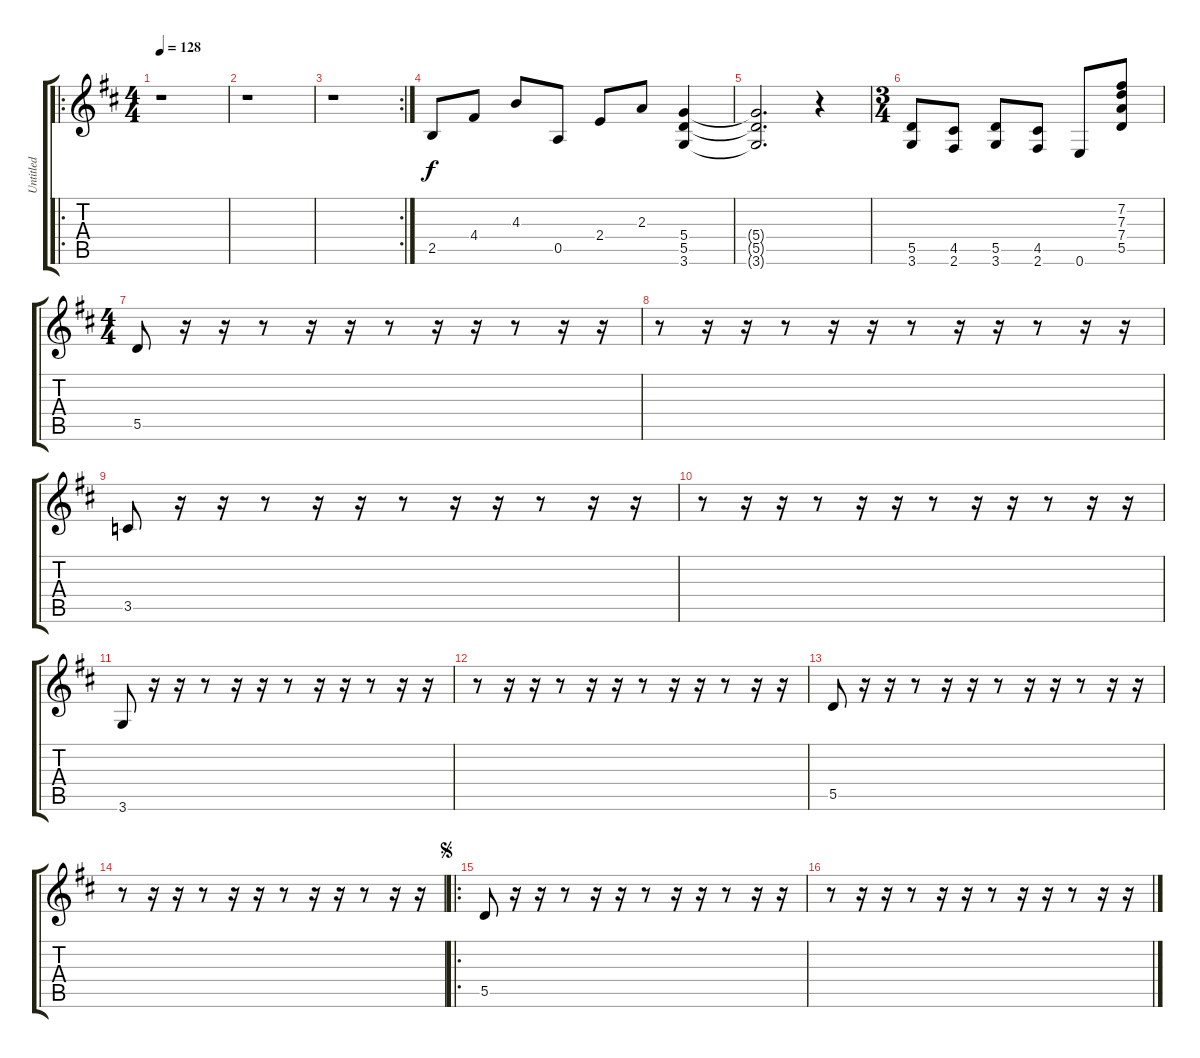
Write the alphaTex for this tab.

\track ("Untitled" "Untitled") {instrument distortionguitar}
\staff {score tabs}
\tuning (E4 B3 G3 D3 A2 E2) {hide}
\ro
\ts (4 4)
\tempo 128
\clef g2
\ks d
r.1{dy f instrument distortionguitar} |
r.1 |
\rc 2
r.1 |
2.5.8 4.4.8 4.3.8 0.5.8 2.4.8 2.3.8 (5.4 5.5 3.6).4 |
(5.4{t} 5.5{t} 3.6{t}).2{d} r.4 |
\ts (3 4)
(5.5 3.6).8 (4.5 2.6).8 (5.5 3.6).8 (4.5 2.6).8 0.6.8 (7.2 7.3 7.4 5.5).8 |
\ts (4 4)
5.5.8 r.16 r.16 r.8 r.16 r.16 r.8 r.16 r.16 r.8 r.16 r.16 |
r.8 r.16 r.16 r.8 r.16 r.16 r.8 r.16 r.16 r.8 r.16 r.16 |
3.5.8 r.16 r.16 r.8 r.16 r.16 r.8 r.16 r.16 r.8 r.16 r.16 |
r.8 r.16 r.16 r.8 r.16 r.16 r.8 r.16 r.16 r.8 r.16 r.16 |
3.6.8 r.16 r.16 r.8 r.16 r.16 r.8 r.16 r.16 r.8 r.16 r.16 |
r.8 r.16 r.16 r.8 r.16 r.16 r.8 r.16 r.16 r.8 r.16 r.16 |
5.5.8 r.16 r.16 r.8 r.16 r.16 r.8 r.16 r.16 r.8 r.16 r.16 |
r.8 r.16 r.16 r.8 r.16 r.16 r.8 r.16 r.16 r.8 r.16 r.16 |
\ro
\jump segno
5.5.8 r.16 r.16 r.8 r.16 r.16 r.8 r.16 r.16 r.8 r.16 r.16 |
r.8 r.16 r.16 r.8 r.16 r.16 r.8 r.16 r.16 r.8 r.16 r.16
